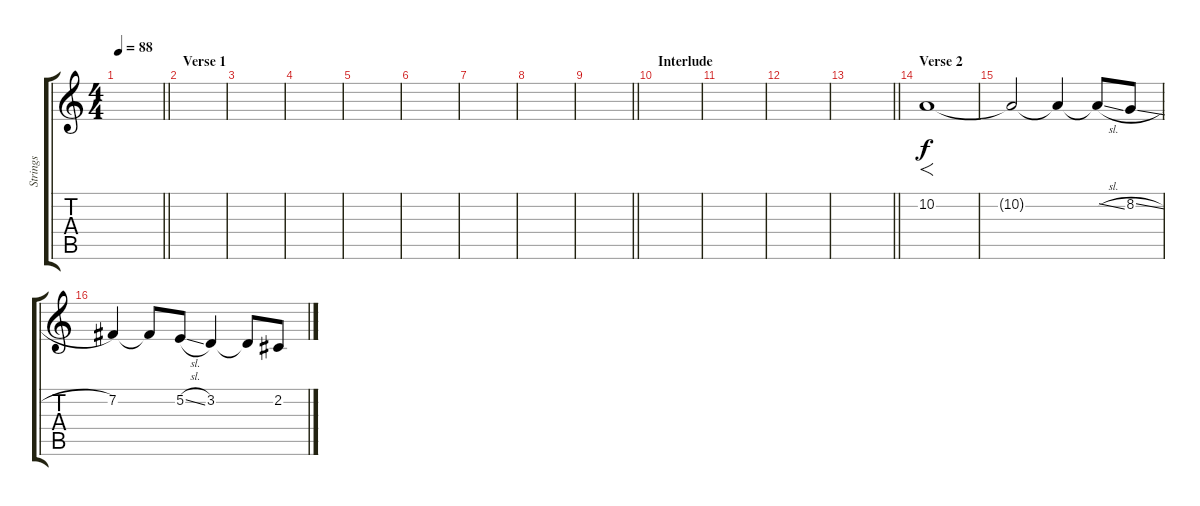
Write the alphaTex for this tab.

\track ("Strings" "Strings") {instrument stringensemble1}
\staff {score tabs}
\tuning (E4 B3 G3 D3 A2 E2) {hide}
\ts (4 4)
\tempo 88
\clef g2
\barLineRight lightlight
\ks c
|
\section ("" "Verse 1")
|
|
|
|
|
|
|
\barLineRight lightlight
|
\section ("" "Interlude")
|
|
|
\barLineRight lightlight
|
\section ("" "Verse 2")
10.2.1{f} |
10.2{t}.2 10.2{t}.4 10.2{sl t}.8 8.2{sl}.8 |
7.2.4 7.2{t}.8 5.2{sl}.8 3.2.4 3.2{t}.8 2.2{sl}.8
